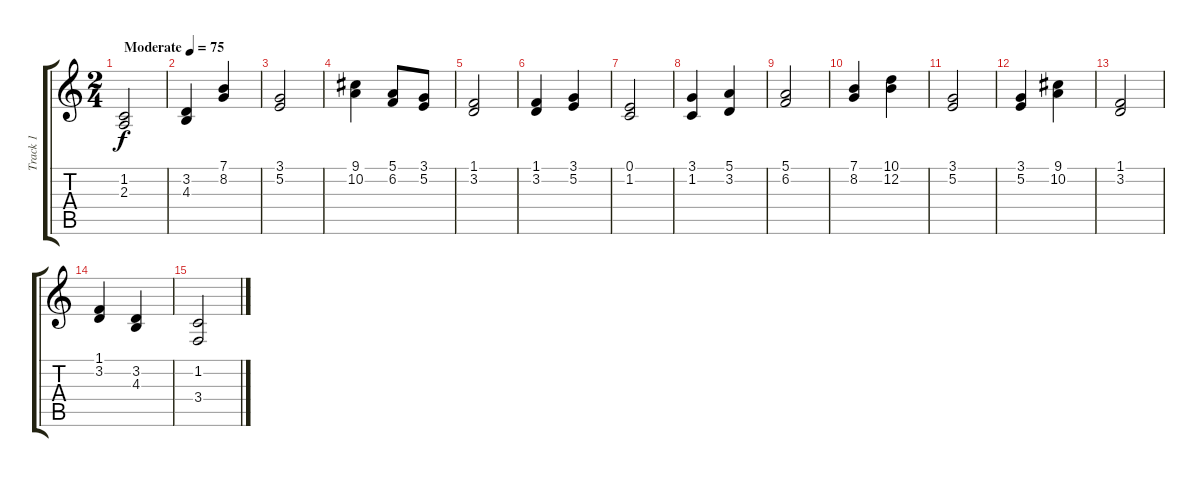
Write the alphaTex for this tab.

\track ("Track 1" "Track 1") {instrument violin}
\staff {score tabs}
\tuning (E4 B3 G3 D3 A2 E2) {hide}
\ts (2 4)
\tempo (75 "Moderate")
\clef g2
\ks c
(1.2 2.3).2{dy f instrument violin} |
(3.2 4.3).4 (7.1 8.2).4 |
(3.1 5.2).2 |
(9.1 10.2).4 (5.1 6.2).8 (3.1 5.2).8 |
(1.1 3.2).2 |
(1.1 3.2).4 (3.1 5.2).4 |
(0.1 1.2).2 |
(3.1 1.2).4 (5.1 3.2).4 |
(5.1 6.2).2 |
(7.1 8.2).4 (10.1 12.2).4 |
(3.1 5.2).2 |
(3.1 5.2).4 (9.1 10.2).4 |
(1.1 3.2).2 |
(1.1 3.2).4 (3.2 4.3).4 |
(1.2 3.4).2
